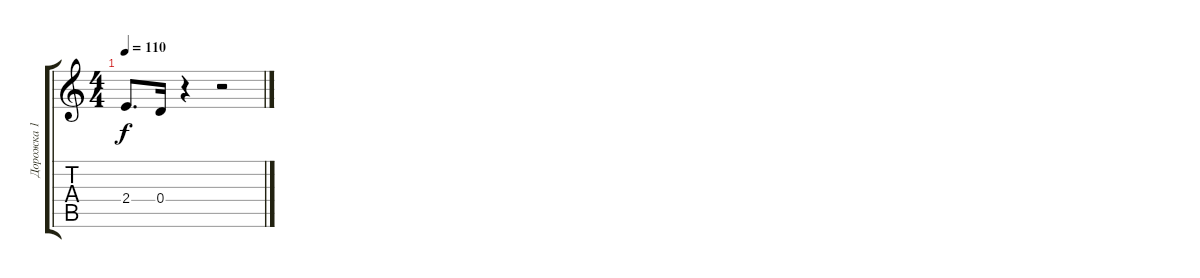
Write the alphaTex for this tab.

\track ("Дорожка 1" "Дорожка 1") {instrument acousticguitarsteel}
\staff {score tabs}
\tuning (E4 B3 G3 D3 A2 E2) {hide}
\ts (4 4)
\tempo 110
\clef g2
\ks c
2.4.8{d dy f} 0.4.16 r.4 r.2
